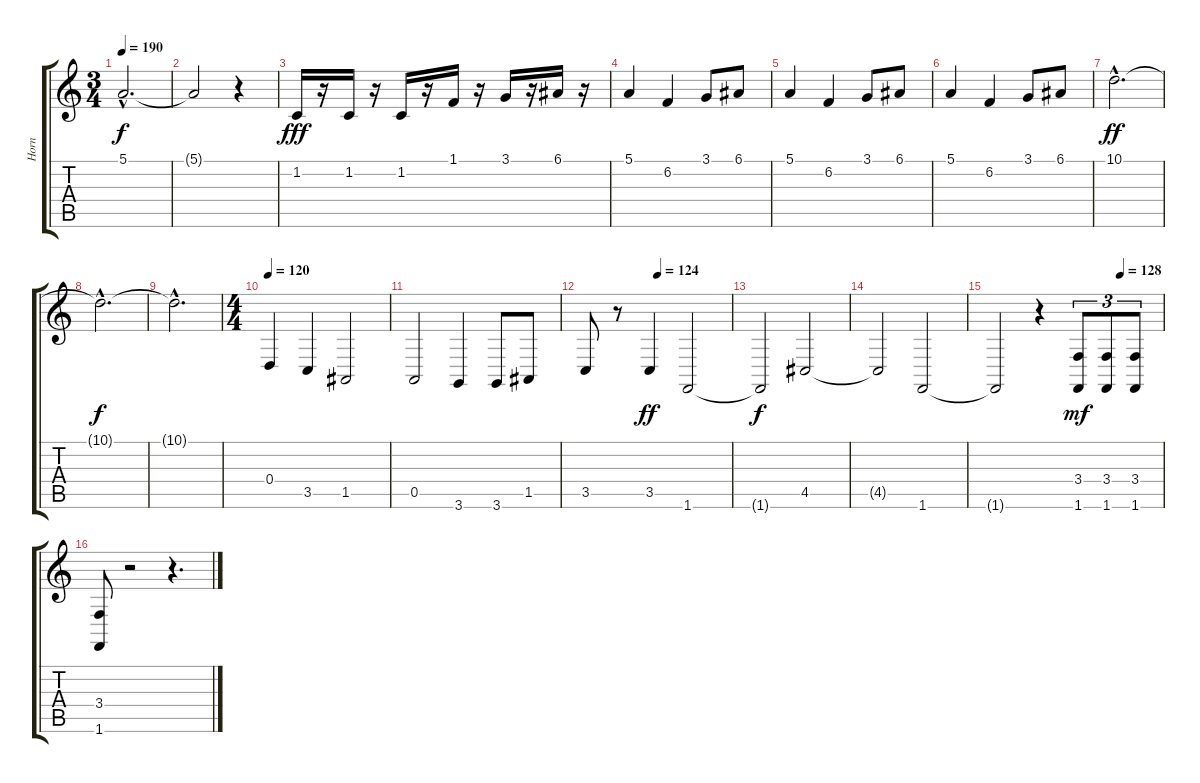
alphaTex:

\track ("Horn" "Horn") {instrument frenchhorn}
\staff {score tabs}
\tuning (E4 B3 G3 D3 A2 E2) {hide}
\ts (3 4)
\tempo 190
\clef g2
\ks c
5.1{hac t}.2{d dy f} |
5.1{t}.2 r.4 |
1.2.16{dy fff} r.16 1.2.16 r.16 1.2.16 r.16 1.1.16 r.16 3.1.16 r.16 6.1.16 r.16 |
5.1.4 6.2.4 3.1.8 6.1.8 |
5.1.4 6.2.4 3.1.8 6.1.8 |
5.1.4 6.2.4 3.1.8 6.1.8 |
10.1{hac}.2{d dy ff} |
10.1{hac t}.2{d dy f} |
10.1{hac t}.2{d} |
\ts (4 4)
\tempo 120
0.4.4 3.5.4 1.5.2 |
0.5.2 3.6.4 3.6.8 1.5.8 |
\tempo (124 0.5)
3.5.8 r.8 3.5.4{dy ff} 1.6.2 |
1.6{t}.2{dy f} 4.5.2 |
4.5{t}.2 1.6.2 |
\tempo (128 0.75)
1.6{t}.2 r.4 (3.4 1.6).8{tu (3 2) dy mf} (3.4 1.6).8{tu (3 2)} (3.4 1.6).8{tu (3 2)} |
(3.4 1.6).8 r.2 r.4{d}
